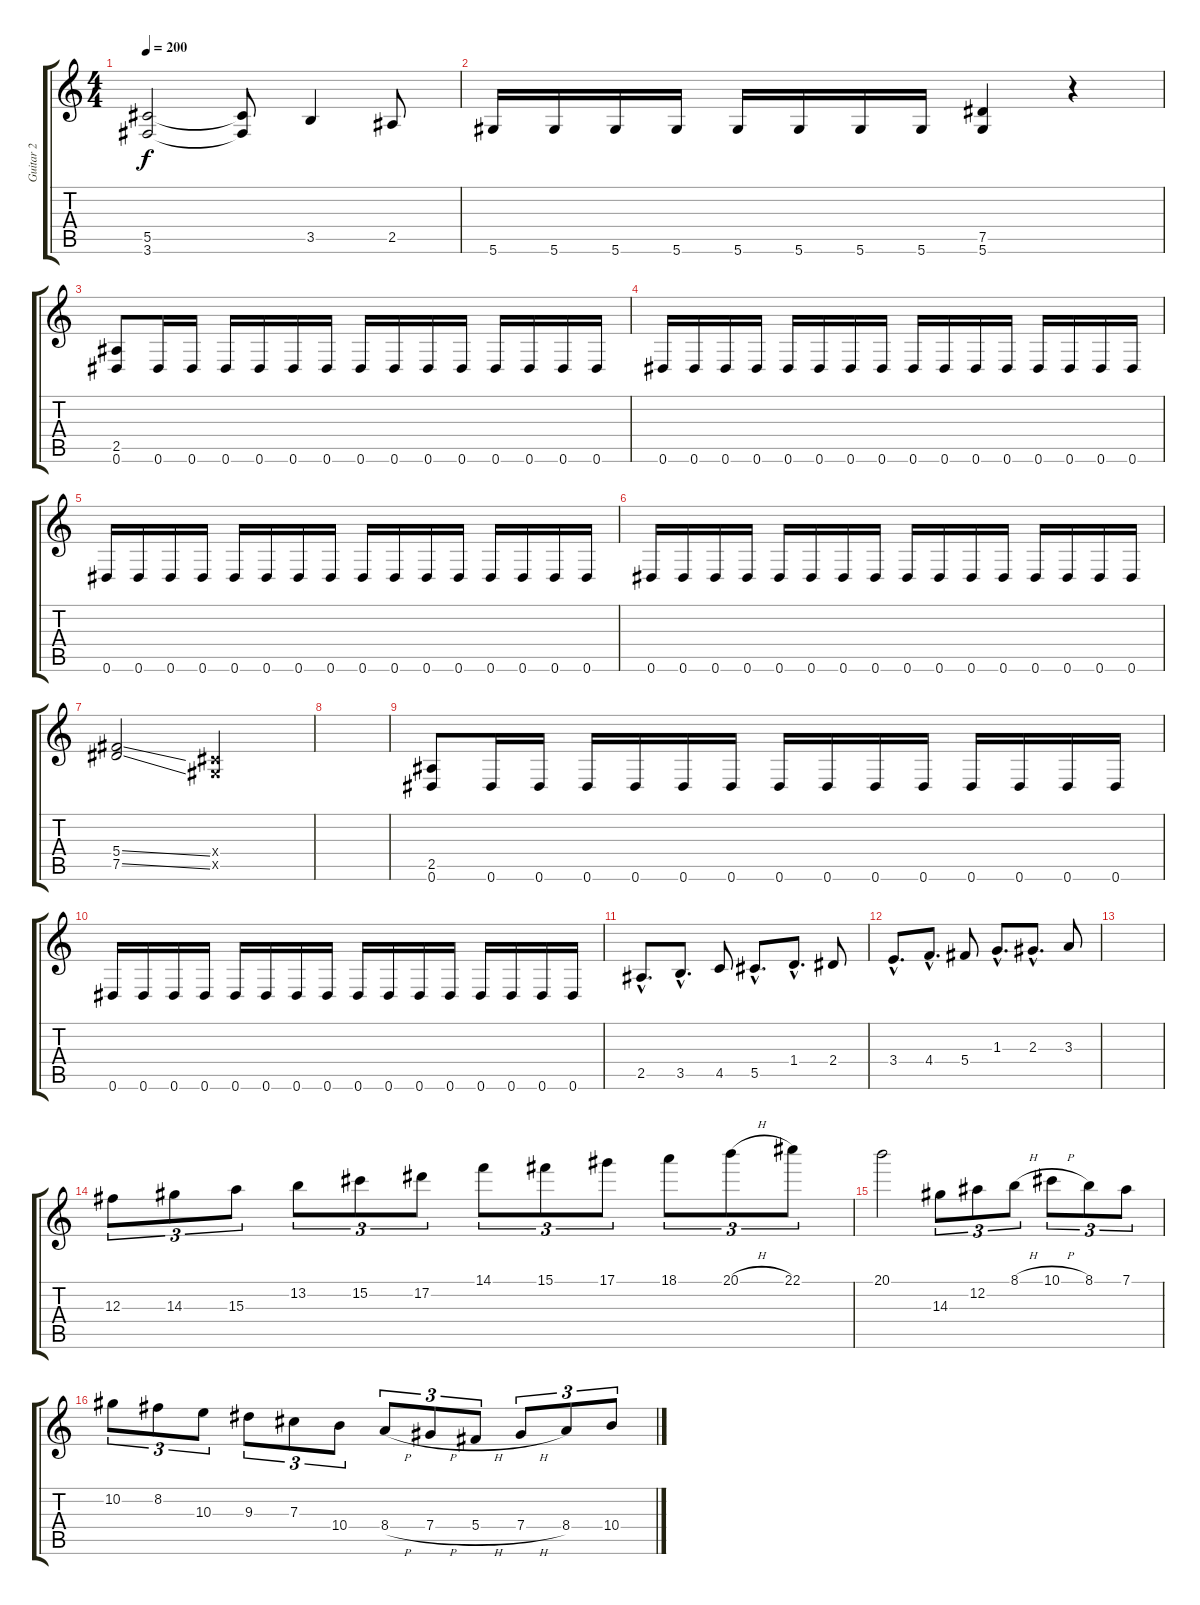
\track ("Guitar 2" "Guitar 2") {instrument distortionguitar}
\staff {score tabs}
\tuning (Eb4 Bb3 Gb3 Db3 Ab2 Eb2) {hide}
\ts (4 4)
\tempo 200
\clef g2
\ks c
(5.5 3.6).2{dy f} (5.5{t} 3.6{t}).8 3.5.4 2.5.8 |
5.6.16 5.6.16 5.6.16 5.6.16 5.6.16 5.6.16 5.6.16 5.6.16 (7.5 5.6).4 r.4 |
(2.5 0.6).8 0.6.16 0.6.16 0.6.16 0.6.16 0.6.16 0.6.16 0.6.16 0.6.16 0.6.16 0.6.16 0.6.16 0.6.16 0.6.16 0.6.16 |
0.6.16 0.6.16 0.6.16 0.6.16 0.6.16 0.6.16 0.6.16 0.6.16 0.6.16 0.6.16 0.6.16 0.6.16 0.6.16 0.6.16 0.6.16 0.6.16 |
0.6.16 0.6.16 0.6.16 0.6.16 0.6.16 0.6.16 0.6.16 0.6.16 0.6.16 0.6.16 0.6.16 0.6.16 0.6.16 0.6.16 0.6.16 0.6.16 |
0.6.16 0.6.16 0.6.16 0.6.16 0.6.16 0.6.16 0.6.16 0.6.16 0.6.16 0.6.16 0.6.16 0.6.16 0.6.16 0.6.16 0.6.16 0.6.16 |
(5.4{ss} 7.5{ss}).2 (0.4{x} 0.5{x}).2 |
|
(2.5 0.6).8 0.6.16 0.6.16 0.6.16 0.6.16 0.6.16 0.6.16 0.6.16 0.6.16 0.6.16 0.6.16 0.6.16 0.6.16 0.6.16 0.6.16 |
0.6.16 0.6.16 0.6.16 0.6.16 0.6.16 0.6.16 0.6.16 0.6.16 0.6.16 0.6.16 0.6.16 0.6.16 0.6.16 0.6.16 0.6.16 0.6.16 |
2.5{hac}.8{d} 3.5{hac}.8{d} 4.5.8 5.5{hac}.8{d} 1.4{hac}.8{d} 2.4.8 |
3.4{hac}.8{d} 4.4{hac}.8{d} 5.4.8 1.3{hac}.8{d} 2.3{hac}.8{d} 3.3.8 |
|
12.3.8{tu (3 2)} 14.3.8{tu (3 2)} 15.3.8{tu (3 2)} 13.2.8{tu (3 2)} 15.2.8{tu (3 2)} 17.2.8{tu (3 2)} 14.1.8{tu (3 2)} 15.1.8{tu (3 2)} 17.1.8{tu (3 2)} 18.1.8{tu (3 2)} 20.1{h}.8{tu (3 2)} 22.1.8{tu (3 2)} |
20.1.2 14.3.8{tu (3 2)} 12.2.8{tu (3 2)} 8.1{h}.8{tu (3 2)} 10.1{h}.8{tu (3 2)} 8.1.8{tu (3 2)} 7.1.8{tu (3 2)} |
10.2.8{tu (3 2)} 8.2.8{tu (3 2)} 10.3.8{tu (3 2)} 9.3.8{tu (3 2)} 7.3.8{tu (3 2)} 10.4.8{tu (3 2)} 8.4{h}.8{tu (3 2)} 7.4{h}.8{tu (3 2)} 5.4{h}.8{tu (3 2)} 7.4{h}.8{tu (3 2)} 8.4.8{tu (3 2)} 10.4.8{tu (3 2)}
